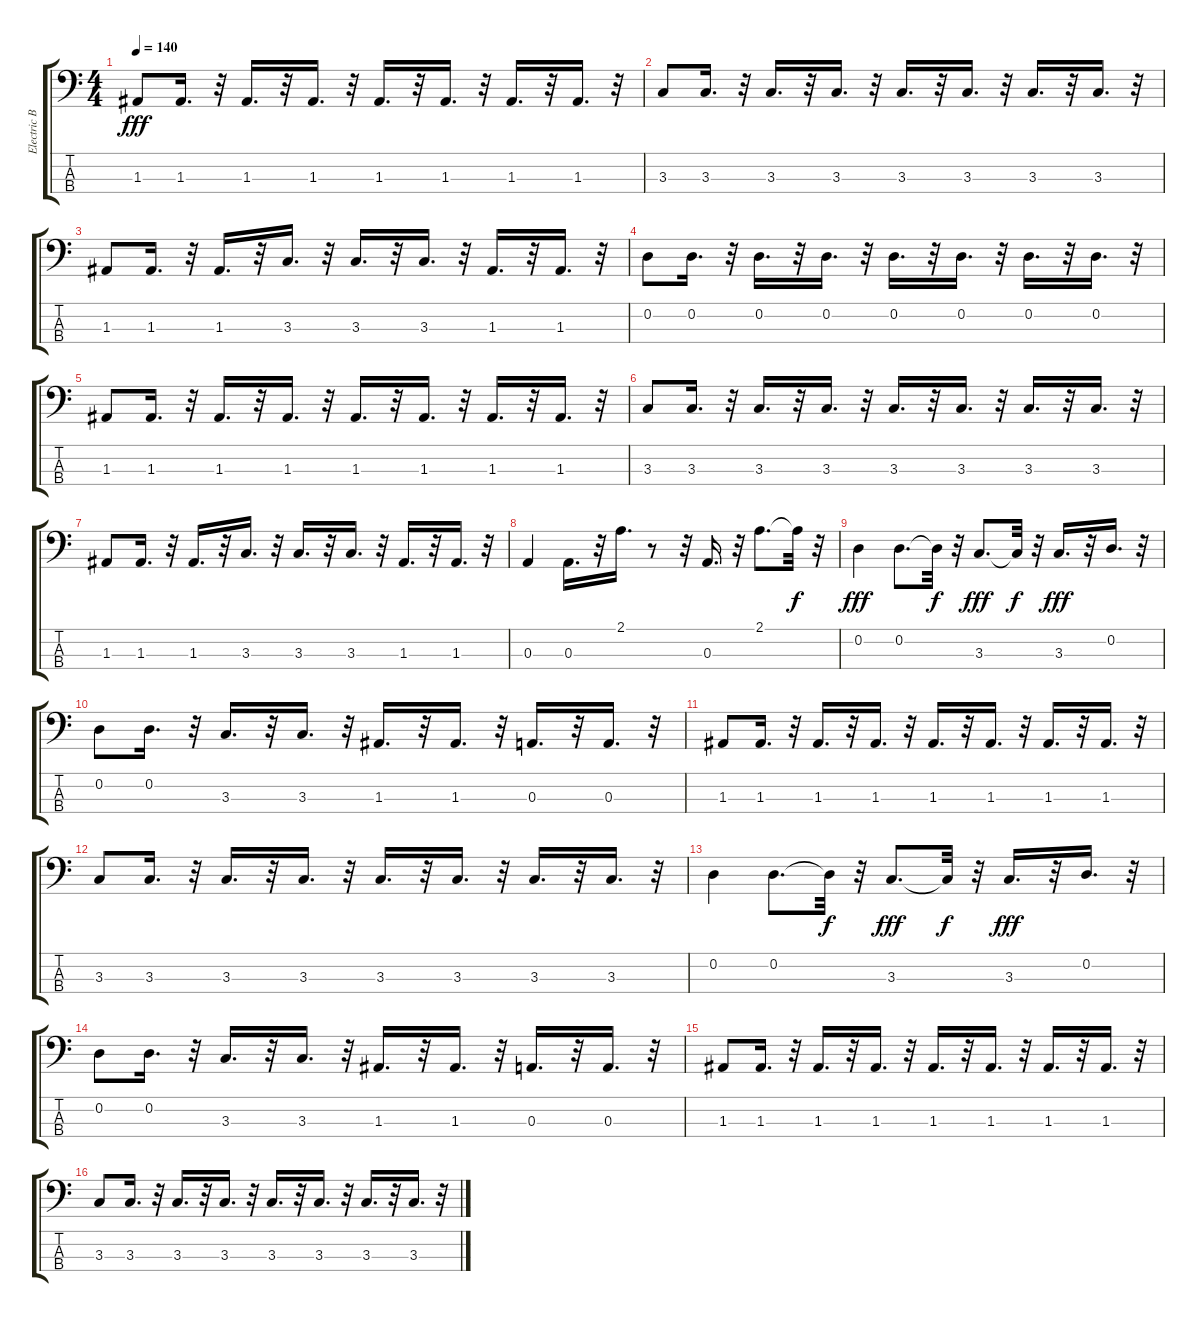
\track ("Electric Bass" "Electric B") {instrument electricbassfinger}
\staff {score tabs}
\tuning (G2 D2 A1 E1) {hide}
\ts (4 4)
\tempo 140
\clef f4
\ks c
1.3.8{dy fff} 1.3.16{d} r.32 1.3.16{d} r.32 1.3.16{d} r.32 1.3.16{d} r.32 1.3.16{d} r.32 1.3.16{d} r.32 1.3.16{d} r.32 |
3.3.8 3.3.16{d} r.32 3.3.16{d} r.32 3.3.16{d} r.32 3.3.16{d} r.32 3.3.16{d} r.32 3.3.16{d} r.32 3.3.16{d} r.32 |
1.3.8 1.3.16{d} r.32 1.3.16{d} r.32 3.3.16{d} r.32 3.3.16{d} r.32 3.3.16{d} r.32 1.3.16{d} r.32 1.3.16{d} r.32 |
0.2.8 0.2.16{d} r.32 0.2.16{d} r.32 0.2.16{d} r.32 0.2.16{d} r.32 0.2.16{d} r.32 0.2.16{d} r.32 0.2.16{d} r.32 |
1.3.8 1.3.16{d} r.32 1.3.16{d} r.32 1.3.16{d} r.32 1.3.16{d} r.32 1.3.16{d} r.32 1.3.16{d} r.32 1.3.16{d} r.32 |
3.3.8 3.3.16{d} r.32 3.3.16{d} r.32 3.3.16{d} r.32 3.3.16{d} r.32 3.3.16{d} r.32 3.3.16{d} r.32 3.3.16{d} r.32 |
1.3.8 1.3.16{d} r.32 1.3.16{d} r.32 3.3.16{d} r.32 3.3.16{d} r.32 3.3.16{d} r.32 1.3.16{d} r.32 1.3.16{d} r.32 |
0.3.4 0.3.16{d} r.32 2.1.16{d} r.8 r.32 0.3.16{d} r.32 2.1.8{d} 2.1{t}.32{dy f} r.32 |
0.2.4{dy fff} 0.2.8{d} 0.2{t}.32{dy f} r.32 3.3.8{d dy fff} 3.3{t}.32{dy f} r.32 3.3.16{d dy fff} r.32 0.2.16{d} r.32 |
0.2.8 0.2.16{d} r.32 3.3.16{d} r.32 3.3.16{d} r.32 1.3.16{d} r.32 1.3.16{d} r.32 0.3.16{d} r.32 0.3.16{d} r.32 |
1.3.8 1.3.16{d} r.32 1.3.16{d} r.32 1.3.16{d} r.32 1.3.16{d} r.32 1.3.16{d} r.32 1.3.16{d} r.32 1.3.16{d} r.32 |
3.3.8 3.3.16{d} r.32 3.3.16{d} r.32 3.3.16{d} r.32 3.3.16{d} r.32 3.3.16{d} r.32 3.3.16{d} r.32 3.3.16{d} r.32 |
0.2.4 0.2.8{d} 0.2{t}.32{dy f} r.32 3.3.8{d dy fff} 3.3{t}.32{dy f} r.32 3.3.16{d dy fff} r.32 0.2.16{d} r.32 |
0.2.8 0.2.16{d} r.32 3.3.16{d} r.32 3.3.16{d} r.32 1.3.16{d} r.32 1.3.16{d} r.32 0.3.16{d} r.32 0.3.16{d} r.32 |
1.3.8 1.3.16{d} r.32 1.3.16{d} r.32 1.3.16{d} r.32 1.3.16{d} r.32 1.3.16{d} r.32 1.3.16{d} r.32 1.3.16{d} r.32 |
3.3.8 3.3.16{d} r.32 3.3.16{d} r.32 3.3.16{d} r.32 3.3.16{d} r.32 3.3.16{d} r.32 3.3.16{d} r.32 3.3.16{d} r.32
